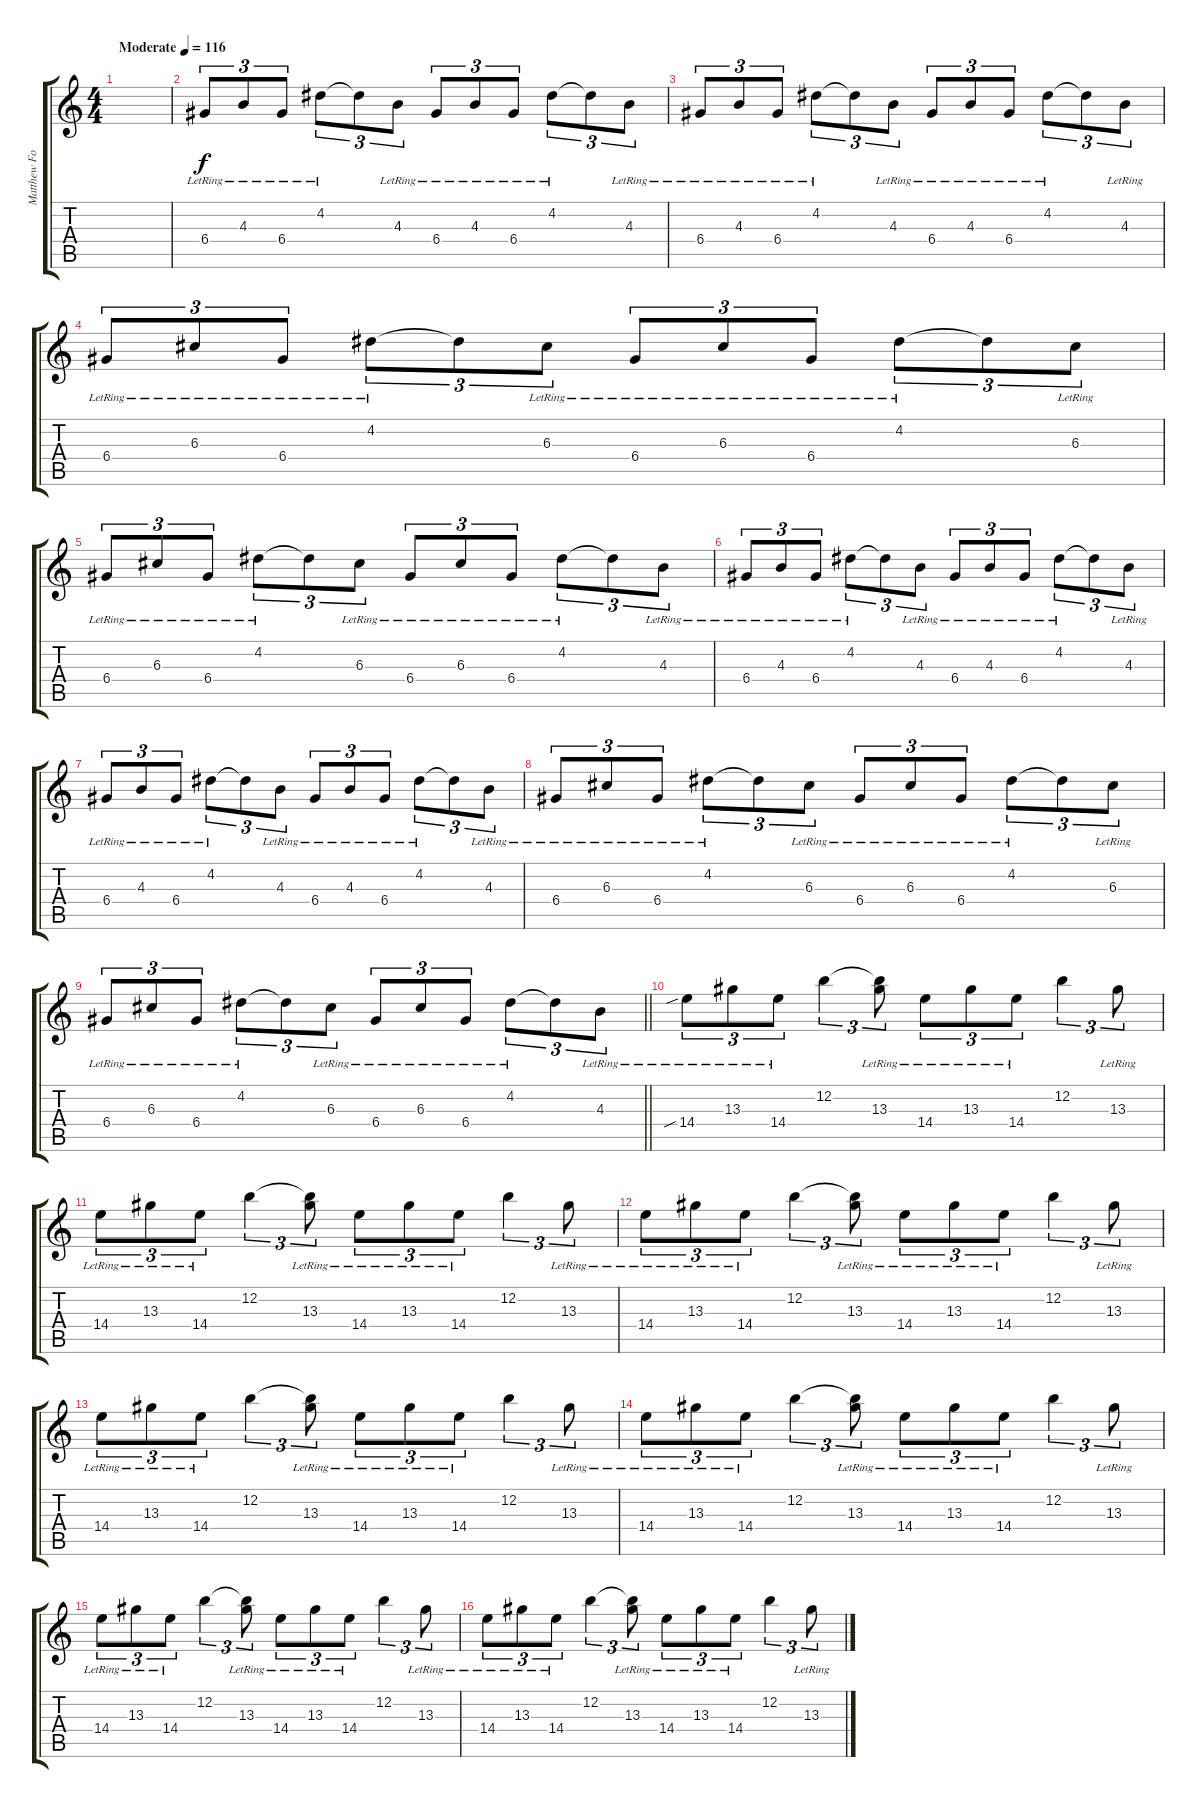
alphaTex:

\track ("Matthew Followil" "Matthew Fo") {instrument electricguitarclean}
\staff {score tabs}
\tuning (E4 B3 G3 D3 A2 E2) {hide}
\ts (4 4)
\tempo (116 "Moderate")
\clef g2
\ks c
|
6.4{lr}.8{tu (3 2)} 4.3{lr}.8{tu (3 2)} 6.4{lr}.8{tu (3 2)} 4.2{lr}.8{tu (3 2)} 4.2{t}.8{tu (3 2)} 4.3{lr}.8{tu (3 2)} 6.4{lr}.8{tu (3 2)} 4.3{lr}.8{tu (3 2)} 6.4{lr}.8{tu (3 2)} 4.2{lr}.8{tu (3 2)} 4.2{t}.8{tu (3 2)} 4.3{lr}.8{tu (3 2)} |
6.4{lr}.8{tu (3 2)} 4.3{lr}.8{tu (3 2)} 6.4{lr}.8{tu (3 2)} 4.2{lr}.8{tu (3 2)} 4.2{t}.8{tu (3 2)} 4.3{lr}.8{tu (3 2)} 6.4{lr}.8{tu (3 2)} 4.3{lr}.8{tu (3 2)} 6.4{lr}.8{tu (3 2)} 4.2{lr}.8{tu (3 2)} 4.2{t}.8{tu (3 2)} 4.3{lr}.8{tu (3 2)} |
6.4{lr}.8{tu (3 2)} 6.3{lr}.8{tu (3 2)} 6.4{lr}.8{tu (3 2)} 4.2{lr}.8{tu (3 2)} 4.2{t}.8{tu (3 2)} 6.3{lr}.8{tu (3 2)} 6.4{lr}.8{tu (3 2)} 6.3{lr}.8{tu (3 2)} 6.4{lr}.8{tu (3 2)} 4.2{lr}.8{tu (3 2)} 4.2{t}.8{tu (3 2)} 6.3{lr}.8{tu (3 2)} |
6.4{lr}.8{tu (3 2)} 6.3{lr}.8{tu (3 2)} 6.4{lr}.8{tu (3 2)} 4.2{lr}.8{tu (3 2)} 4.2{t}.8{tu (3 2)} 6.3{lr}.8{tu (3 2)} 6.4{lr}.8{tu (3 2)} 6.3{lr}.8{tu (3 2)} 6.4{lr}.8{tu (3 2)} 4.2{lr}.8{tu (3 2)} 4.2{t}.8{tu (3 2)} 4.3{lr}.8{tu (3 2)} |
6.4{lr}.8{tu (3 2)} 4.3{lr}.8{tu (3 2)} 6.4{lr}.8{tu (3 2)} 4.2{lr}.8{tu (3 2)} 4.2{t}.8{tu (3 2)} 4.3{lr}.8{tu (3 2)} 6.4{lr}.8{tu (3 2)} 4.3{lr}.8{tu (3 2)} 6.4{lr}.8{tu (3 2)} 4.2{lr}.8{tu (3 2)} 4.2{t}.8{tu (3 2)} 4.3{lr}.8{tu (3 2)} |
6.4{lr}.8{tu (3 2)} 4.3{lr}.8{tu (3 2)} 6.4{lr}.8{tu (3 2)} 4.2{lr}.8{tu (3 2)} 4.2{t}.8{tu (3 2)} 4.3{lr}.8{tu (3 2)} 6.4{lr}.8{tu (3 2)} 4.3{lr}.8{tu (3 2)} 6.4{lr}.8{tu (3 2)} 4.2{lr}.8{tu (3 2)} 4.2{t}.8{tu (3 2)} 4.3{lr}.8{tu (3 2)} |
6.4{lr}.8{tu (3 2)} 6.3{lr}.8{tu (3 2)} 6.4{lr}.8{tu (3 2)} 4.2{lr}.8{tu (3 2)} 4.2{t}.8{tu (3 2)} 6.3{lr}.8{tu (3 2)} 6.4{lr}.8{tu (3 2)} 6.3{lr}.8{tu (3 2)} 6.4{lr}.8{tu (3 2)} 4.2{lr}.8{tu (3 2)} 4.2{t}.8{tu (3 2)} 6.3{lr}.8{tu (3 2)} |
\barLineRight lightlight
6.4{lr}.8{tu (3 2)} 6.3{lr}.8{tu (3 2)} 6.4{lr}.8{tu (3 2)} 4.2{lr}.8{tu (3 2)} 4.2{t}.8{tu (3 2)} 6.3{lr}.8{tu (3 2)} 6.4{lr}.8{tu (3 2)} 6.3{lr}.8{tu (3 2)} 6.4{lr}.8{tu (3 2)} 4.2{lr}.8{tu (3 2)} 4.2{t}.8{tu (3 2)} 4.3{lr}.8{tu (3 2)} |
14.4{sib lr}.8{tu (3 2) instrument overdrivenguitar} 13.3{lr}.8{tu (3 2)} 14.4{lr}.8{tu (3 2)} 12.2.4{tu (3 2)} (12.2{t} 13.3{lr}).8{tu (3 2)} 14.4{lr}.8{tu (3 2)} 13.3{lr}.8{tu (3 2)} 14.4{lr}.8{tu (3 2)} 12.2.4{tu (3 2)} 13.3{lr}.8{tu (3 2)} |
14.4{lr}.8{tu (3 2)} 13.3{lr}.8{tu (3 2)} 14.4{lr}.8{tu (3 2)} 12.2.4{tu (3 2)} (12.2{t} 13.3{lr}).8{tu (3 2)} 14.4{lr}.8{tu (3 2)} 13.3{lr}.8{tu (3 2)} 14.4{lr}.8{tu (3 2)} 12.2.4{tu (3 2)} 13.3{lr}.8{tu (3 2)} |
14.4{lr}.8{tu (3 2)} 13.3{lr}.8{tu (3 2)} 14.4{lr}.8{tu (3 2)} 12.2.4{tu (3 2)} (12.2{t} 13.3{lr}).8{tu (3 2)} 14.4{lr}.8{tu (3 2)} 13.3{lr}.8{tu (3 2)} 14.4{lr}.8{tu (3 2)} 12.2.4{tu (3 2)} 13.3{lr}.8{tu (3 2)} |
14.4{lr}.8{tu (3 2)} 13.3{lr}.8{tu (3 2)} 14.4{lr}.8{tu (3 2)} 12.2.4{tu (3 2)} (12.2{t} 13.3{lr}).8{tu (3 2)} 14.4{lr}.8{tu (3 2)} 13.3{lr}.8{tu (3 2)} 14.4{lr}.8{tu (3 2)} 12.2.4{tu (3 2)} 13.3{lr}.8{tu (3 2)} |
14.4{lr}.8{tu (3 2)} 13.3{lr}.8{tu (3 2)} 14.4{lr}.8{tu (3 2)} 12.2.4{tu (3 2)} (12.2{t} 13.3{lr}).8{tu (3 2)} 14.4{lr}.8{tu (3 2)} 13.3{lr}.8{tu (3 2)} 14.4{lr}.8{tu (3 2)} 12.2.4{tu (3 2)} 13.3{lr}.8{tu (3 2)} |
14.4{lr}.8{tu (3 2)} 13.3{lr}.8{tu (3 2)} 14.4{lr}.8{tu (3 2)} 12.2.4{tu (3 2)} (12.2{t} 13.3{lr}).8{tu (3 2)} 14.4{lr}.8{tu (3 2)} 13.3{lr}.8{tu (3 2)} 14.4{lr}.8{tu (3 2)} 12.2.4{tu (3 2)} 13.3{lr}.8{tu (3 2)} |
14.4{lr}.8{tu (3 2)} 13.3{lr}.8{tu (3 2)} 14.4{lr}.8{tu (3 2)} 12.2.4{tu (3 2)} (12.2{t} 13.3{lr}).8{tu (3 2)} 14.4{lr}.8{tu (3 2)} 13.3{lr}.8{tu (3 2)} 14.4{lr}.8{tu (3 2)} 12.2.4{tu (3 2)} 13.3{lr}.8{tu (3 2)}
